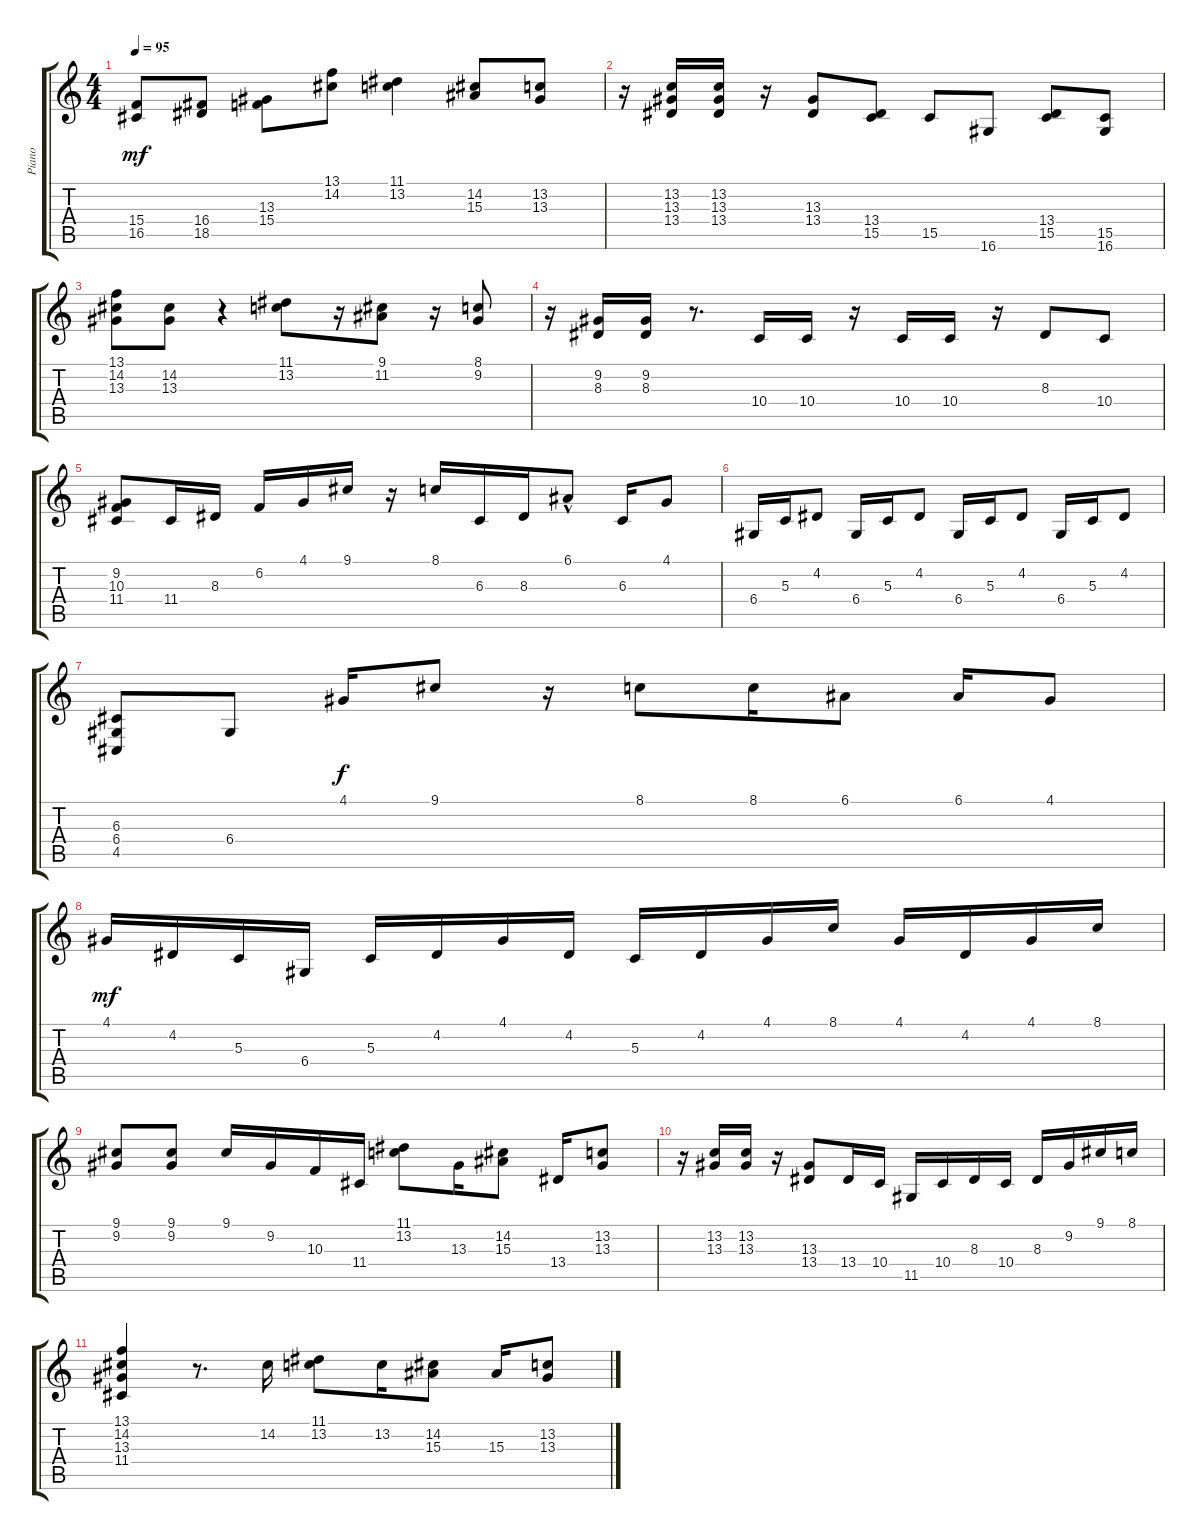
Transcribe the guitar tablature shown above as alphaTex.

\track ("Piano" "Piano") {instrument acousticgrandpiano}
\staff {score tabs}
\tuning (E4 B3 G3 D3 A2 E2) {hide}
\ts (4 4)
\tempo 95
\clef g2
\ks c
(15.4 16.5).8{dy mf} (16.4 18.5).8 (13.3 15.4).8 (13.1 14.2).8 (11.1 13.2).4 (14.2 15.3).8 (13.2 13.3).8 |
r.16 (13.2 13.3 13.4).16 (13.2 13.3 13.4).16 r.16 (13.3 13.4).8 (13.4 15.5).8 15.5.8 16.6.8 (13.4 15.5).8 (15.5 16.6).8 |
(13.1 14.2 13.3).8 (14.2 13.3).8 r.4 (11.1 13.2).8 r.16 (9.1 11.2).8 r.16 (8.1 9.2).8 |
r.16 (9.2 8.3).16 (9.2 8.3).16 r.8{d} 10.4.16 10.4.16 r.16 10.4.16 10.4.16 r.16 8.3.8 10.4.8 |
(9.2 10.3 11.4).8 11.4.16 8.3.16 6.2.16 4.1.16 9.1.16 r.16 8.1.16 6.3.16 8.3.16 6.1{hac}.8 6.3.16 4.1.8 |
6.4.16 5.3.16 4.2.8 6.4.16 5.3.16 4.2.8 6.4.16 5.3.16 4.2.8 6.4.16 5.3.16 4.2.8 |
(6.3 6.4 4.5).8 6.4.8 4.1.16{dy f} 9.1.8 r.16 8.1.8 8.1.16 6.1.8 6.1.16 4.1.8 |
4.1.16{dy mf} 4.2.16 5.3.16 6.4.16 5.3.16 4.2.16 4.1.16 4.2.16 5.3.16 4.2.16 4.1.16 8.1.16 4.1.16 4.2.16 4.1.16 8.1.16 |
(9.1 9.2).8 (9.1 9.2).8 9.1.16 9.2.16 10.3.16 11.4.16 (11.1 13.2).8 13.3.16 (14.2 15.3).8 13.4.16 (13.2 13.3).8 |
r.16 (13.2 13.3).16 (13.2 13.3).16 r.16 (13.3 13.4).8 13.4.16 10.4.16 11.5.16 10.4.16 8.3.16 10.4.16 8.3.16 9.2.16 9.1.16 8.1.16 |
(13.1 14.2 13.3 11.4).4 r.8{d} 14.2.16 (11.1 13.2).8 13.2.16 (14.2 15.3).8 15.3.16 (13.2 13.3).8
